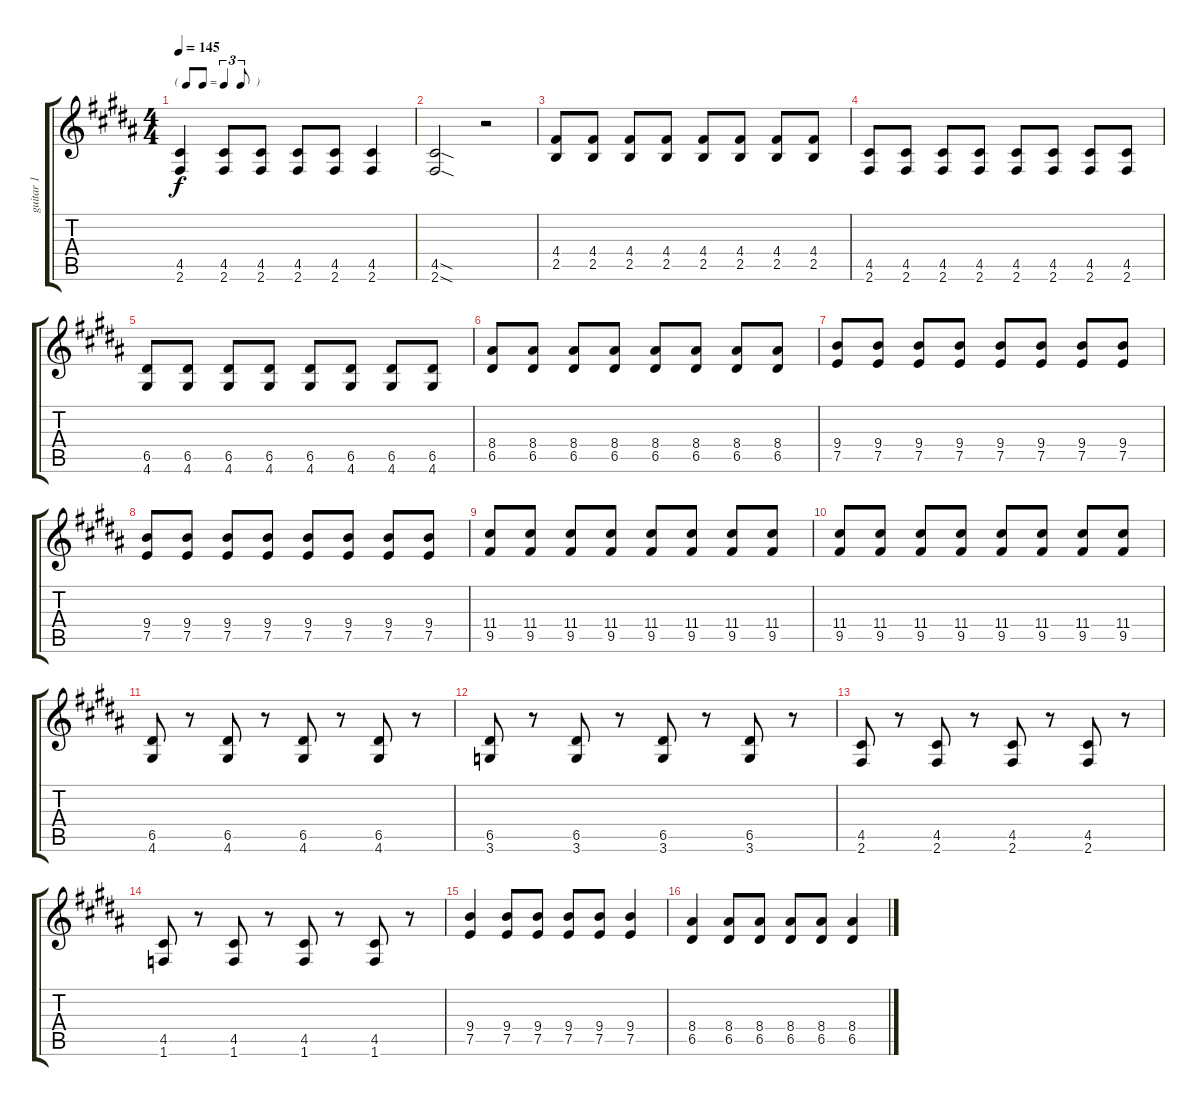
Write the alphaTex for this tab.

\track ("guitar 1" "guitar 1") {instrument overdrivenguitar}
\staff {score tabs}
\tuning (E4 B3 G3 D3 A2 E2) {hide}
\ts (4 4)
\tf triplet8th
\tempo 145
\clef g2
\ks b
(4.5 2.6).4{dy f} (4.5 2.6).8 (4.5 2.6).8 (4.5 2.6).8 (4.5 2.6).8 (4.5 2.6).4 |
(4.5{sod} 2.6{sod}).2 r.2 |
(4.4 2.5).8 (4.4 2.5).8 (4.4 2.5).8 (4.4 2.5).8 (4.4 2.5).8 (4.4 2.5).8 (4.4 2.5).8 (4.4 2.5).8 |
(4.5 2.6).8 (4.5 2.6).8 (4.5 2.6).8 (4.5 2.6).8 (4.5 2.6).8 (4.5 2.6).8 (4.5 2.6).8 (4.5 2.6).8 |
(6.5 4.6).8 (6.5 4.6).8 (6.5 4.6).8 (6.5 4.6).8 (6.5 4.6).8 (6.5 4.6).8 (6.5 4.6).8 (6.5 4.6).8 |
(8.4 6.5).8 (8.4 6.5).8 (8.4 6.5).8 (8.4 6.5).8 (8.4 6.5).8 (8.4 6.5).8 (8.4 6.5).8 (8.4 6.5).8 |
(9.4 7.5).8 (9.4 7.5).8 (9.4 7.5).8 (9.4 7.5).8 (9.4 7.5).8 (9.4 7.5).8 (9.4 7.5).8 (9.4 7.5).8 |
(9.4 7.5).8 (9.4 7.5).8 (9.4 7.5).8 (9.4 7.5).8 (9.4 7.5).8 (9.4 7.5).8 (9.4 7.5).8 (9.4 7.5).8 |
(11.4 9.5).8 (11.4 9.5).8 (11.4 9.5).8 (11.4 9.5).8 (11.4 9.5).8 (11.4 9.5).8 (11.4 9.5).8 (11.4 9.5).8 |
(11.4 9.5).8 (11.4 9.5).8 (11.4 9.5).8 (11.4 9.5).8 (11.4 9.5).8 (11.4 9.5).8 (11.4 9.5).8 (11.4 9.5).8 |
(6.5 4.6).8 r.8 (6.5 4.6).8 r.8 (6.5 4.6).8 r.8 (6.5 4.6).8 r.8 |
(6.5 3.6).8 r.8 (6.5 3.6).8 r.8 (6.5 3.6).8 r.8 (6.5 3.6).8 r.8 |
(4.5 2.6).8 r.8 (4.5 2.6).8 r.8 (4.5 2.6).8 r.8 (4.5 2.6).8 r.8 |
(4.5 1.6).8 r.8 (4.5 1.6).8 r.8 (4.5 1.6).8 r.8 (4.5 1.6).8 r.8 |
(9.4 7.5).4 (9.4 7.5).8 (9.4 7.5).8 (9.4 7.5).8 (9.4 7.5).8 (9.4 7.5).4 |
(8.4 6.5).4 (8.4 6.5).8 (8.4 6.5).8 (8.4 6.5).8 (8.4 6.5).8 (8.4 6.5).4
